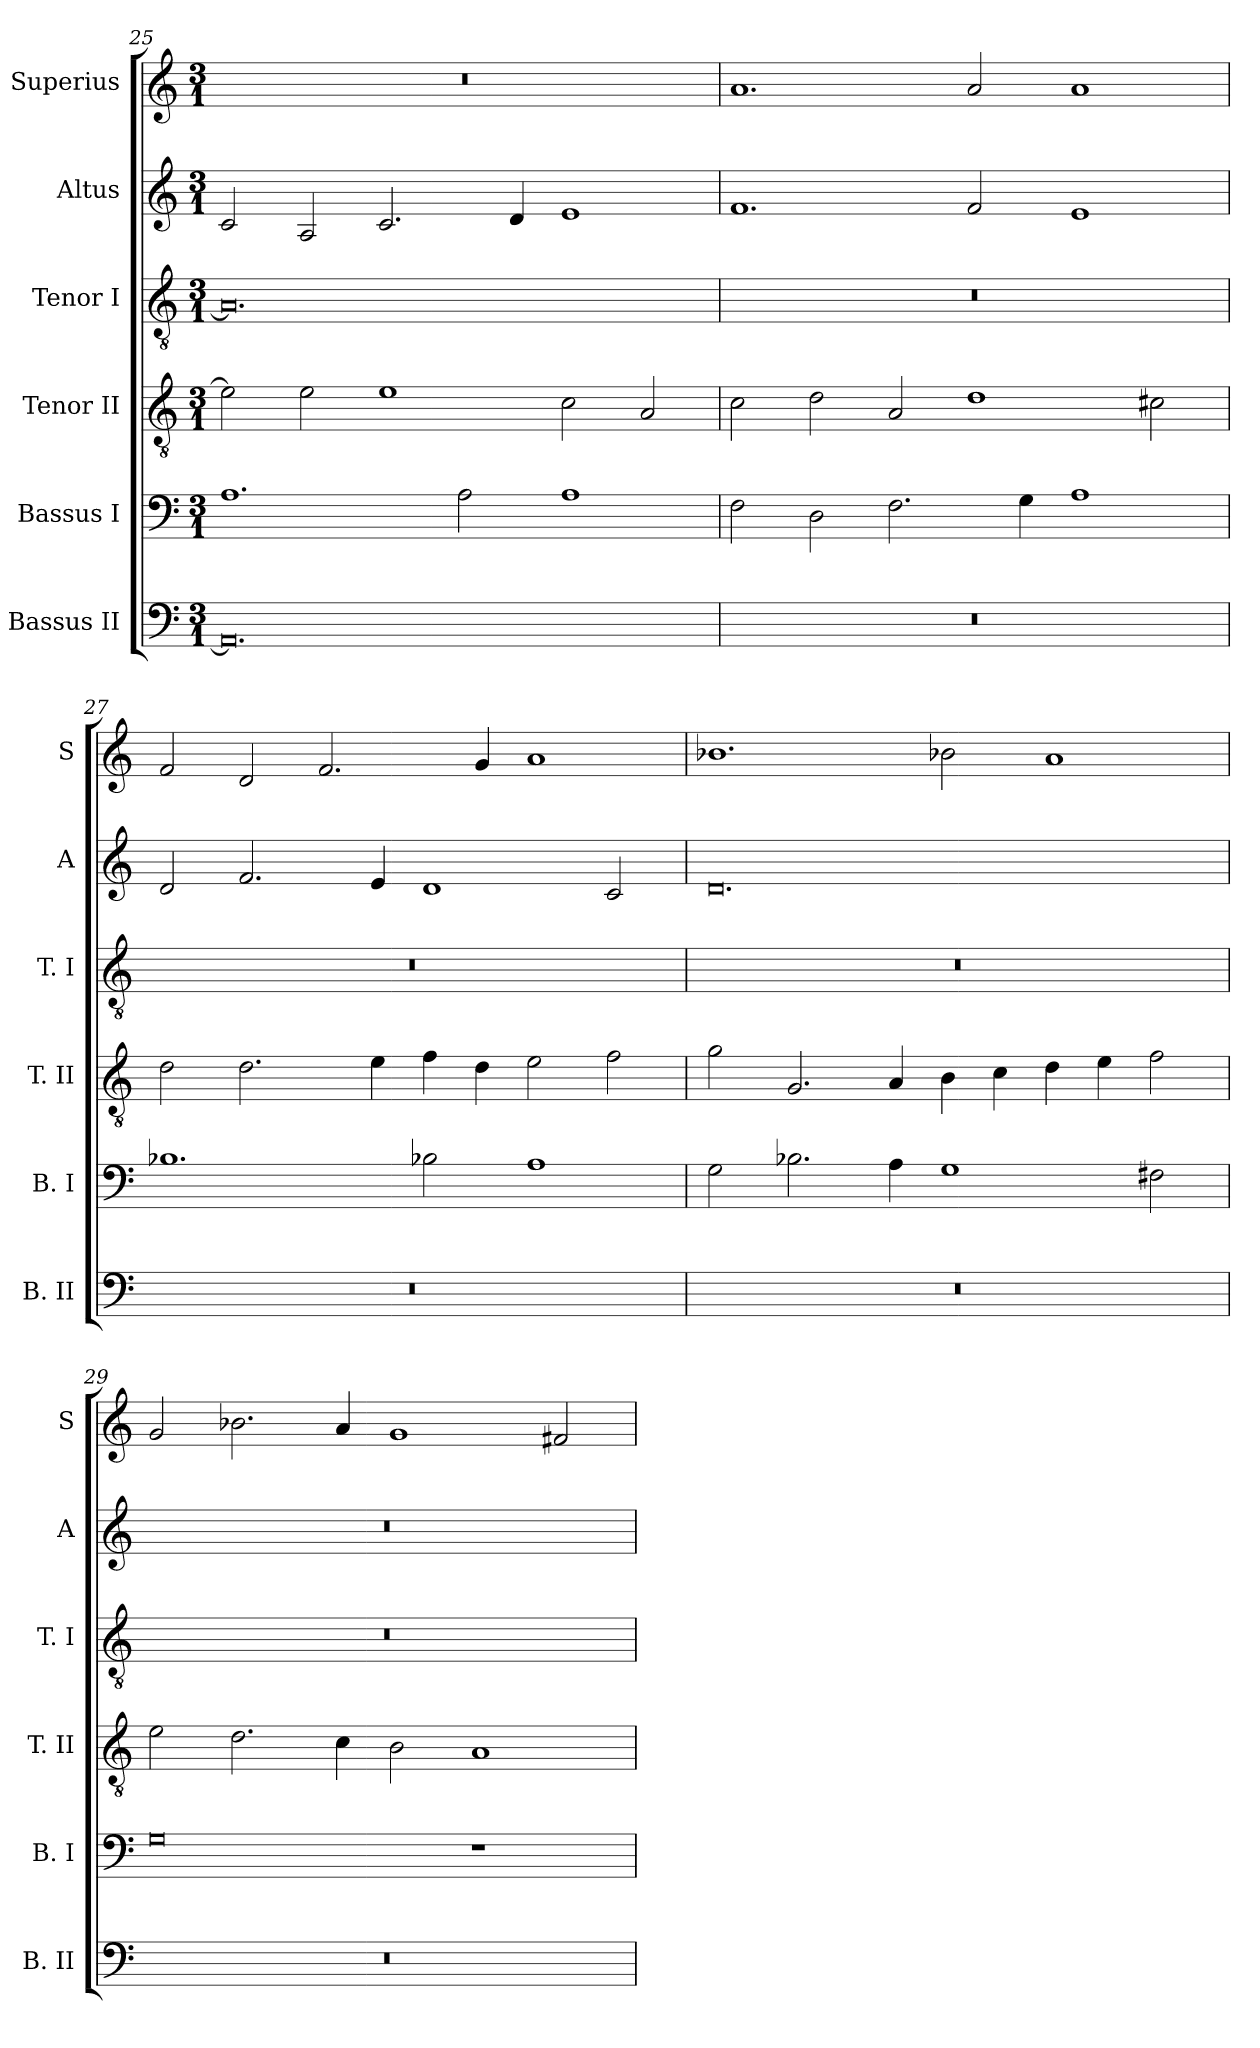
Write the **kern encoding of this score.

**kern	**kern	**kern	**kern	**kern	**kern
*part6	*part5	*part4	*part3	*part2	*part1
*staff6	*staff5	*staff4	*staff3	*staff2	*staff1
*I"Bassus II	*I"Bassus I	*I"Tenor II	*I"Tenor I	*I"Altus	*I"Superius
*I'B. II	*I'B. I	*I'T. II	*I'T. I	*I'A	*I'S
*clefF4	*clefF4	*clefGv2	*clefGv2	*clefG2	*clefG2
*k[]	*k[]	*k[]	*k[]	*k[]	*k[]
*C:	*C:	*C:	*C:	*C:	*C:
*M3/1	*M3/1	*M3/1	*M3/1	*M3/1	*M3/1
=25	=25	=25	=25	=25	=25
0.AA]	1.A	2e]	0.A]	2c	1%3r
.	.	2e	.	2A	.
.	.	1e	.	2.c	.
.	2A	.	.	.	.
.	.	.	.	4d	.
.	1A	2c	.	1e	.
.	.	2A	.	.	.
=26	=26	=26	=26	=26	=26
1%3r	2F	2c	1%3r	1.f	1.a
.	2D	2d	.	.	.
.	2.F	2A	.	.	.
.	.	1d	.	2f	2a
.	4G	.	.	.	.
.	1A	.	.	1e	1a
.	.	2c#X	.	.	.
=27	=27	=27	=27	=27	=27
1%3r	1.B-X	2d	1%3r	2d	2f
.	.	2.d	.	2.f	2d
.	.	.	.	.	2.f
.	.	4e	.	4e	.
.	2B-X	4f	.	1d	.
.	.	4d	.	.	4g
.	1A	2e	.	.	1a
.	.	2f	.	2c	.
=28	=28	=28	=28	=28	=28
1%3r	2G	2g	1%3r	0.d	1.b-X
.	2.B-X	2.G	.	.	.
.	4A	4A	.	.	.
.	1G	4B	.	.	2b-X
.	.	4c	.	.	.
.	.	4d	.	.	1a
.	.	4e	.	.	.
.	2F#X	2f	.	.	.
=29	=29	=29	=29	=29	=29
1%3r	0G	2e	1%3r	1%3r	2g
.	.	2.d	.	.	2.b-X
.	.	4c	.	.	4a
.	.	2B	.	.	1g
.	1r	1A	.	.	.
.	.	.	.	.	2f#X
=	=	=	=	=	=
*-	*-	*-	*-	*-	*-
